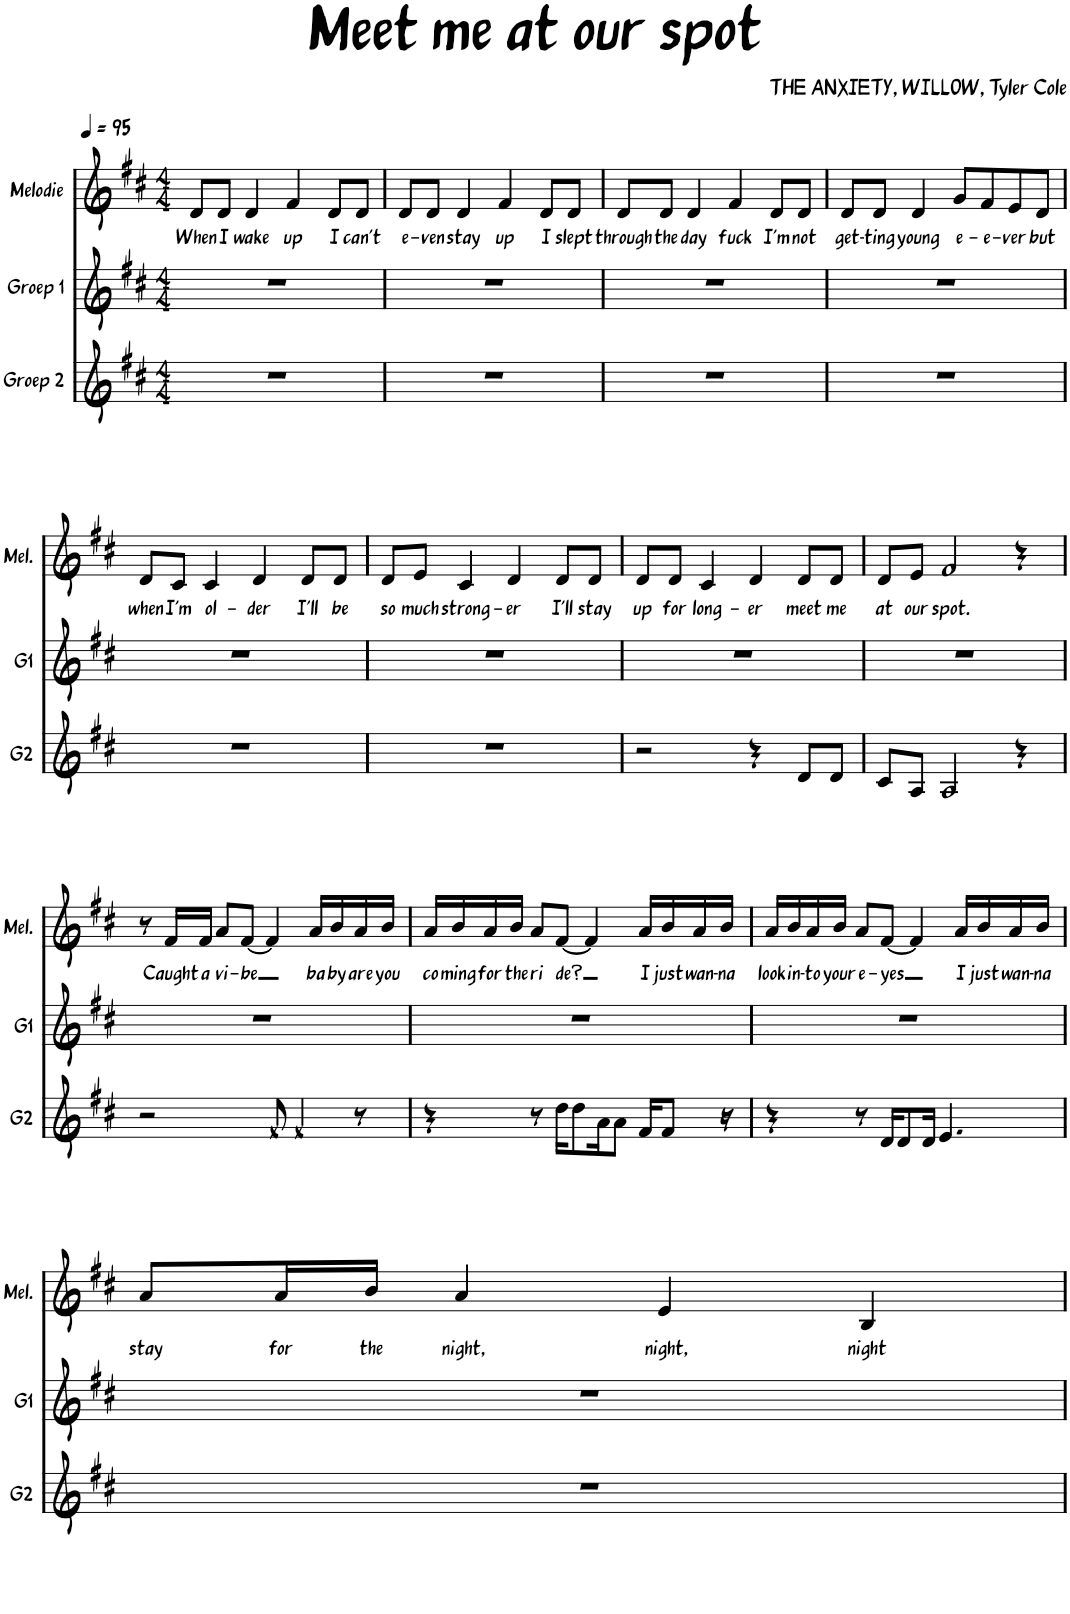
**kern	**kern	**kern	**text
*part3	*part2	*part1	*part1
*staff3	*staff2	*staff1	*staff1
*I"Groep 2	*I"Groep 1	*I"Melodie	*
*I'G2	*I'G1	*I'Mel.	*
*clefG2	*clefG2	*clefG2	*
*k[f#c#]	*k[f#c#]	*k[f#c#]	*
*M4/4	*M4/4	*M4/4	*
*MM95	*MM95	*MM95	*
=1	=1	=1	=1
!	!	!	!LO:LY:b
1r	1r	8d/L	When
!	!	!	!LO:LY:b
.	.	8d/J	I
!	!	!	!LO:LY:b
.	.	4d/	wake
!	!	!	!LO:LY:b
.	.	4f#/	up
!	!	!	!LO:LY:b
.	.	8d/L	I
!	!	!	!LO:LY:b
.	.	8d/J	can't
=2	=2	=2	=2
!	!	!	!LO:LY:b
1r	1r	8d/L	e-
!	!	!	!LO:LY:b
.	.	8d/J	-ven
!	!	!	!LO:LY:b
.	.	4d/	stay
!	!	!	!LO:LY:b
.	.	4f#/	up
!	!	!	!LO:LY:b
.	.	8d/L	I
!	!	!	!LO:LY:b
.	.	8d/J	slept
=3	=3	=3	=3
!	!	!	!LO:LY:b
1r	1r	8d/L	through
!	!	!	!LO:LY:b
.	.	8d/J	the
!	!	!	!LO:LY:b
.	.	4d/	day
!	!	!	!LO:LY:b
.	.	4f#/	fuck
!	!	!	!LO:LY:b
.	.	8d/L	I'm
!	!	!	!LO:LY:b
.	.	8d/J	not
=4	=4	=4	=4
!	!	!	!LO:LY:b
1r	1r	8d/L	get-
!	!	!	!LO:LY:b
.	.	8d/J	-ting
!	!	!	!LO:LY:b
.	.	4d/	young
!	!	!	!LO:LY:b
.	.	8g/L	e-
!	!	!	!LO:LY:b
.	.	8f#/	-e-
!	!	!	!LO:LY:b
.	.	8e/	-ver
!	!	!	!LO:LY:b
.	.	8d/J	but
!!LO:LB:g=z
=5	=5	=5	=5
!	!	!	!LO:LY:b
1r	1r	8d/L	when
!	!	!	!LO:LY:b
.	.	8c#/J	I'm
!	!	!	!LO:LY:b
.	.	4c#/	ol-
!	!	!	!LO:LY:b
.	.	4d/	-der
!	!	!	!LO:LY:b
.	.	8d/L	I'll
!	!	!	!LO:LY:b
.	.	8d/J	be
=6	=6	=6	=6
!	!	!	!LO:LY:b
1r	1r	8d/L	so
!	!	!	!LO:LY:b
.	.	8e/J	much
!	!	!	!LO:LY:b
.	.	4c#/	strong-
!	!	!	!LO:LY:b
.	.	4d/	-er
!	!	!	!LO:LY:b
.	.	8d/L	I'll
!	!	!	!LO:LY:b
.	.	8d/J	stay
=7	=7	=7	=7
!	!	!	!LO:LY:b
2r	1r	8d/L	up
!	!	!	!LO:LY:b
.	.	8d/J	for
!	!	!	!LO:LY:b
.	.	4c#/	long-
!	!	!	!LO:LY:b
4r	.	4d/	-er
!	!	!	!LO:LY:b
8d/L	.	8d/L	meet
!	!	!	!LO:LY:b
8d/J	.	8d/J	me
=8	=8	=8	=8
!	!	!	!LO:LY:b
8c#/L	1r	8d/L	at
!	!	!	!LO:LY:b
8A/J	.	8e/J	our
!	!	!	!LO:LY:b
2A/	.	2f#/	spot.
4r	.	4r	.
!!LO:LB:g=z
=9	=9	=9	=9
2r	1r	8r	.
!	!	!	!LO:LY:b
.	.	16f#/LL	Caught
!	!	!	!LO:LY:b
.	.	16f#/JJ	a
!	!	!	!LO:LY:b
.	.	8a/L	-vi-
!	!	!	!LO:LY:b
.	.	[8f#/J	-be
8f#/	.	4f#/]	.
4f#/	.	.	.
!	!	!	!LO:LY:b
.	.	16a/LL	ba
!	!	!	!LO:LY:b
.	.	16b/	by
!	!	!	!LO:LY:b
8r	.	16a/	are
!	!	!	!LO:LY:b
.	.	16b/JJ	you
=10	=10	=10	=10
!	!	!	!LO:LY:b
4r	1r	16a/LL	co
!	!	!	!LO:LY:b
.	.	16b/	ming
!	!	!	!LO:LY:b
.	.	16a/	for
!	!	!	!LO:LY:b
.	.	16b/JJ	the
!	!	!	!LO:LY:b
8r	.	8a/L	ri
!	!	!	!LO:LY:b
16dd\KL	.	[8f#/J	de?
8dd\	.	.	.
.	.	4f#/]	.
16a\K	.	.	.
8a\J	.	.	.
!	!	!	!LO:LY:b
16f#/KL	.	16a/LL	I
!	!	!	!LO:LY:b
8f#/J	.	16b/	just
!	!	!	!LO:LY:b
.	.	16a/	wan-
!	!	!	!LO:LY:b
16r	.	16b/JJ	-na
=11	=11	=11	=11
!	!	!	!LO:LY:b
4r	1r	16a/LL	look
!	!	!	!LO:LY:b
.	.	16b/	in-
!	!	!	!LO:LY:b
.	.	16a/	-to
!	!	!	!LO:LY:b
.	.	16b/JJ	your
!	!	!	!LO:LY:b
8r	.	8a/L	e-
!	!	!	!LO:LY:b
16d/KL	.	[8f#/J	-yes
8d/	.	.	.
.	.	4f#/]	.
16d/Jk	.	.	.
4.e/	.	.	.
!	!	!	!LO:LY:b
.	.	16a/LL	I
!	!	!	!LO:LY:b
.	.	16b/	just
!	!	!	!LO:LY:b
.	.	16a/	wan-
!	!	!	!LO:LY:b
.	.	16b/JJ	-na
!!LO:LB:g=z
=12	=12	=12	=12
!	!	!	!LO:LY:b
1r	1r	8a/L	stay
!	!	!	!LO:LY:b
.	.	16a/L	for
!	!	!	!LO:LY:b
.	.	16b/JJ	the
!	!	!	!LO:LY:b
.	.	4a/	night,
!	!	!	!LO:LY:b
.	.	4e/	night,
!	!	!	!LO:LY:b
.	.	4B/	night
=	=	=	=
*-	*-	*-	*-
